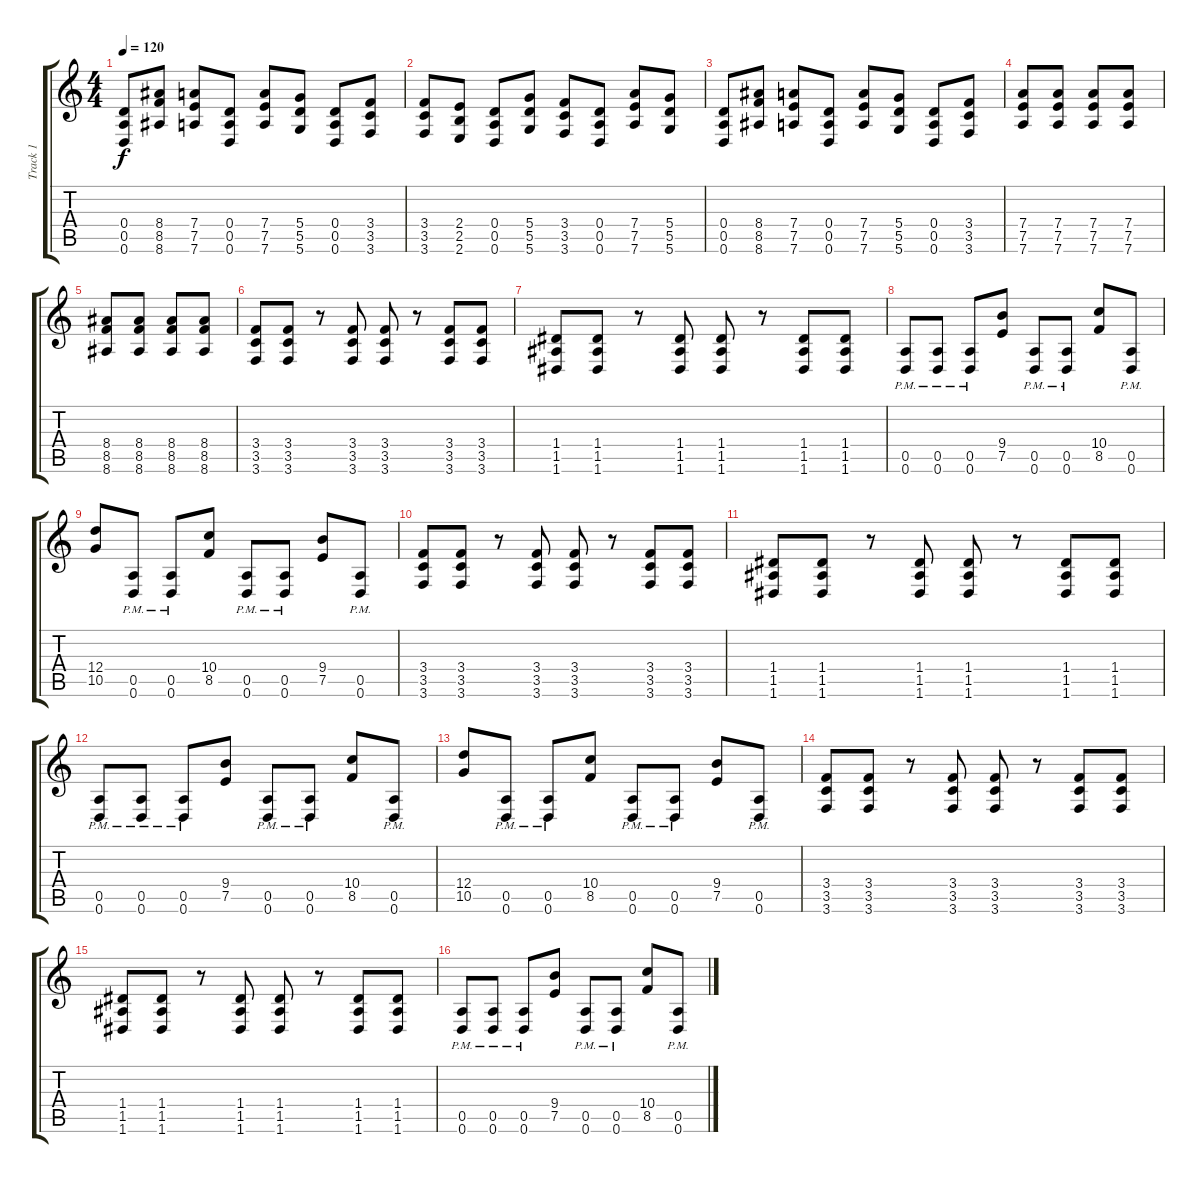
\track ("Track 1" "Track 1") {instrument overdrivenguitar}
\staff {score tabs}
\tuning (E4 B3 G3 D3 A2 D2) {hide}
\ts (4 4)
\tempo 120
\clef g2
\ks c
(0.4 0.5 0.6).8{dy f} (8.4 8.5 8.6).8 (7.4 7.5 7.6).8 (0.4 0.5 0.6).8 (7.4 7.5 7.6).8 (5.4 5.5 5.6).8 (0.4 0.5 0.6).8 (3.4 3.5 3.6).8 |
(3.4 3.5 3.6).8 (2.4 2.5 2.6).8 (0.4 0.5 0.6).8 (5.4 5.5 5.6).8 (3.4 3.5 3.6).8 (0.4 0.5 0.6).8 (7.4 7.5 7.6).8 (5.4 5.5 5.6).8 |
(0.4 0.5 0.6).8 (8.4 8.5 8.6).8 (7.4 7.5 7.6).8 (0.4 0.5 0.6).8 (7.4 7.5 7.6).8 (5.4 5.5 5.6).8 (0.4 0.5 0.6).8 (3.4 3.5 3.6).8 |
(7.4 7.5 7.6).8 (7.4 7.5 7.6).8 (7.4 7.5 7.6).8 (7.4 7.5 7.6).8 |
(8.4 8.5 8.6).8 (8.4 8.5 8.6).8 (8.4 8.5 8.6).8 (8.4 8.5 8.6).8 |
(3.4 3.5 3.6).8 (3.4 3.5 3.6).8 r.8 (3.4 3.5 3.6).8 (3.4 3.5 3.6).8 r.8 (3.4 3.5 3.6).8 (3.4 3.5 3.6).8 |
(1.4 1.5 1.6).8 (1.4 1.5 1.6).8 r.8 (1.4 1.5 1.6).8 (1.4 1.5 1.6).8 r.8 (1.4 1.5 1.6).8 (1.4 1.5 1.6).8 |
(0.5{pm} 0.6{pm}).8 (0.5{pm} 0.6{pm}).8 (0.5{pm} 0.6{pm}).8 (9.4 7.5).8 (0.5{pm} 0.6{pm}).8 (0.5{pm} 0.6{pm}).8 (10.4 8.5).8 (0.5{pm} 0.6{pm}).8 |
(12.4 10.5).8 (0.5{pm} 0.6{pm}).8 (0.5{pm} 0.6{pm}).8 (10.4 8.5).8 (0.5{pm} 0.6{pm}).8 (0.5{pm} 0.6{pm}).8 (9.4 7.5).8 (0.5{pm} 0.6{pm}).8 |
(3.4 3.5 3.6).8 (3.4 3.5 3.6).8 r.8 (3.4 3.5 3.6).8 (3.4 3.5 3.6).8 r.8 (3.4 3.5 3.6).8 (3.4 3.5 3.6).8 |
(1.4 1.5 1.6).8 (1.4 1.5 1.6).8 r.8 (1.4 1.5 1.6).8 (1.4 1.5 1.6).8 r.8 (1.4 1.5 1.6).8 (1.4 1.5 1.6).8 |
(0.5{pm} 0.6{pm}).8 (0.5{pm} 0.6{pm}).8 (0.5{pm} 0.6{pm}).8 (9.4 7.5).8 (0.5{pm} 0.6{pm}).8 (0.5{pm} 0.6{pm}).8 (10.4 8.5).8 (0.5{pm} 0.6{pm}).8 |
(12.4 10.5).8 (0.5{pm} 0.6{pm}).8 (0.5{pm} 0.6{pm}).8 (10.4 8.5).8 (0.5{pm} 0.6{pm}).8 (0.5{pm} 0.6{pm}).8 (9.4 7.5).8 (0.5{pm} 0.6{pm}).8 |
(3.4 3.5 3.6).8 (3.4 3.5 3.6).8 r.8 (3.4 3.5 3.6).8 (3.4 3.5 3.6).8 r.8 (3.4 3.5 3.6).8 (3.4 3.5 3.6).8 |
(1.4 1.5 1.6).8 (1.4 1.5 1.6).8 r.8 (1.4 1.5 1.6).8 (1.4 1.5 1.6).8 r.8 (1.4 1.5 1.6).8 (1.4 1.5 1.6).8 |
(0.5{pm} 0.6{pm}).8 (0.5{pm} 0.6{pm}).8 (0.5{pm} 0.6{pm}).8 (9.4 7.5).8 (0.5{pm} 0.6{pm}).8 (0.5{pm} 0.6{pm}).8 (10.4 8.5).8 (0.5{pm} 0.6{pm}).8
